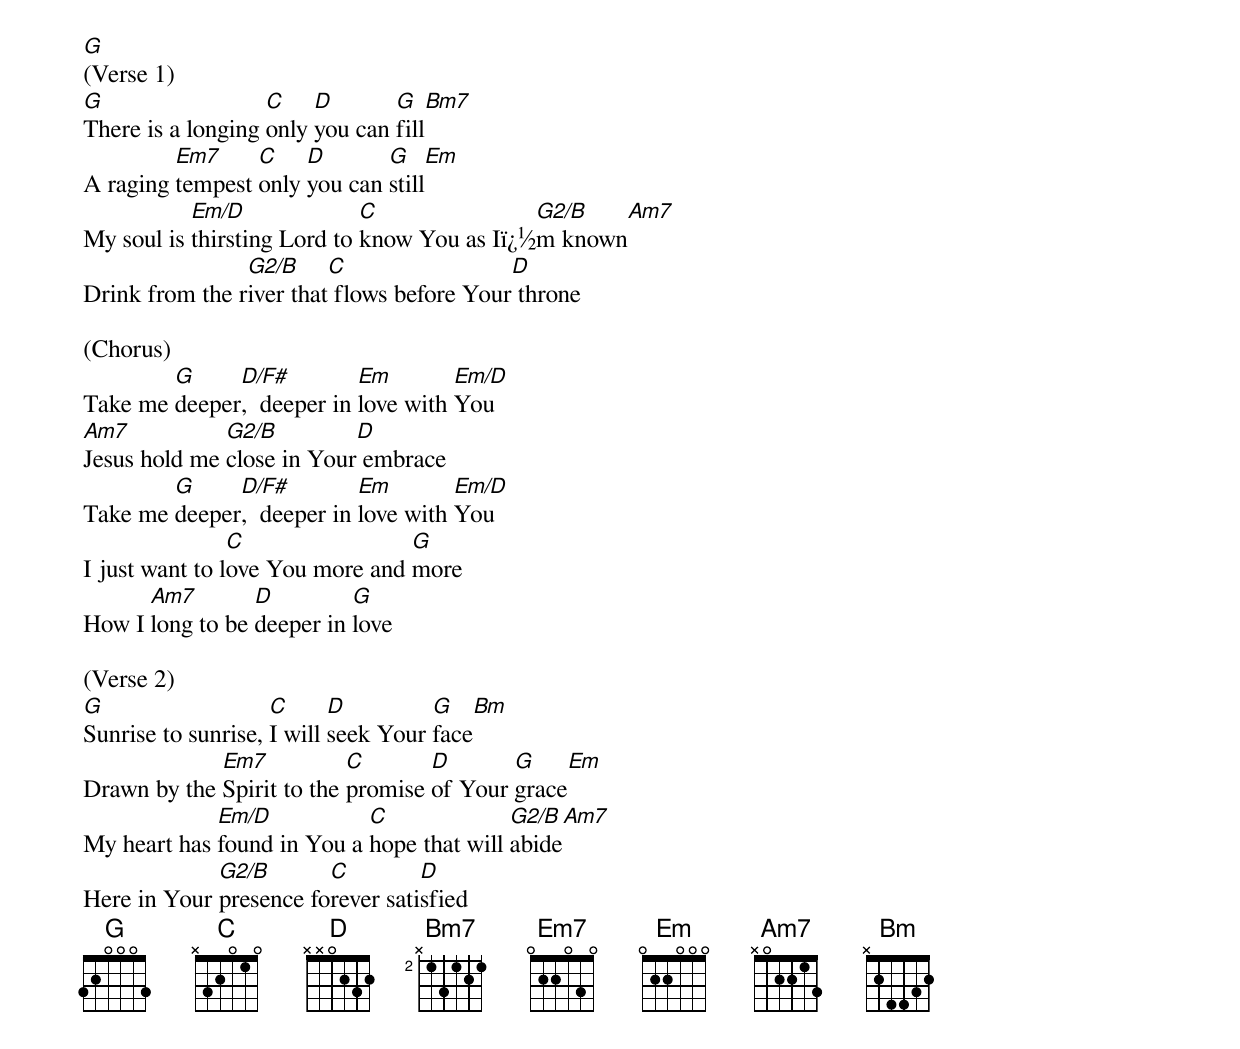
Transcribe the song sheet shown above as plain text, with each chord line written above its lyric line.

G
(Verse 1)
G                  C    D       G     Bm7
There is a longing only you can fill
         Em7     C    D       G     Em
A raging tempest only you can still
           Em/D              C               G2/B   Am7
My soul is thirsting Lord to know You as Iï¿½m known
                G2/B     C                 D
Drink from the river that flows before Your throne

(Chorus)
        G     D/F#         Em        Em/D
Take me deeper,  deeper in love with You
Am7           G2/B         D
Jesus hold me close in Your embrace
        G     D/F#         Em        Em/D
Take me deeper,  deeper in love with You
                C                G
I just want to love You more and more
      Am7        D         G
How I long to be deeper in love

(Verse 2)
G                   C      D         G     Bm
Sunrise to sunrise, I will seek Your face
             Em7           C       D       G      Em
Drawn by the Spirit to the promise of Your grace
             Em/D           C              G2/B   Am7
My heart has found in You a hope that will abide
             G2/B       C         D
Here in Your presence forever satisfied
